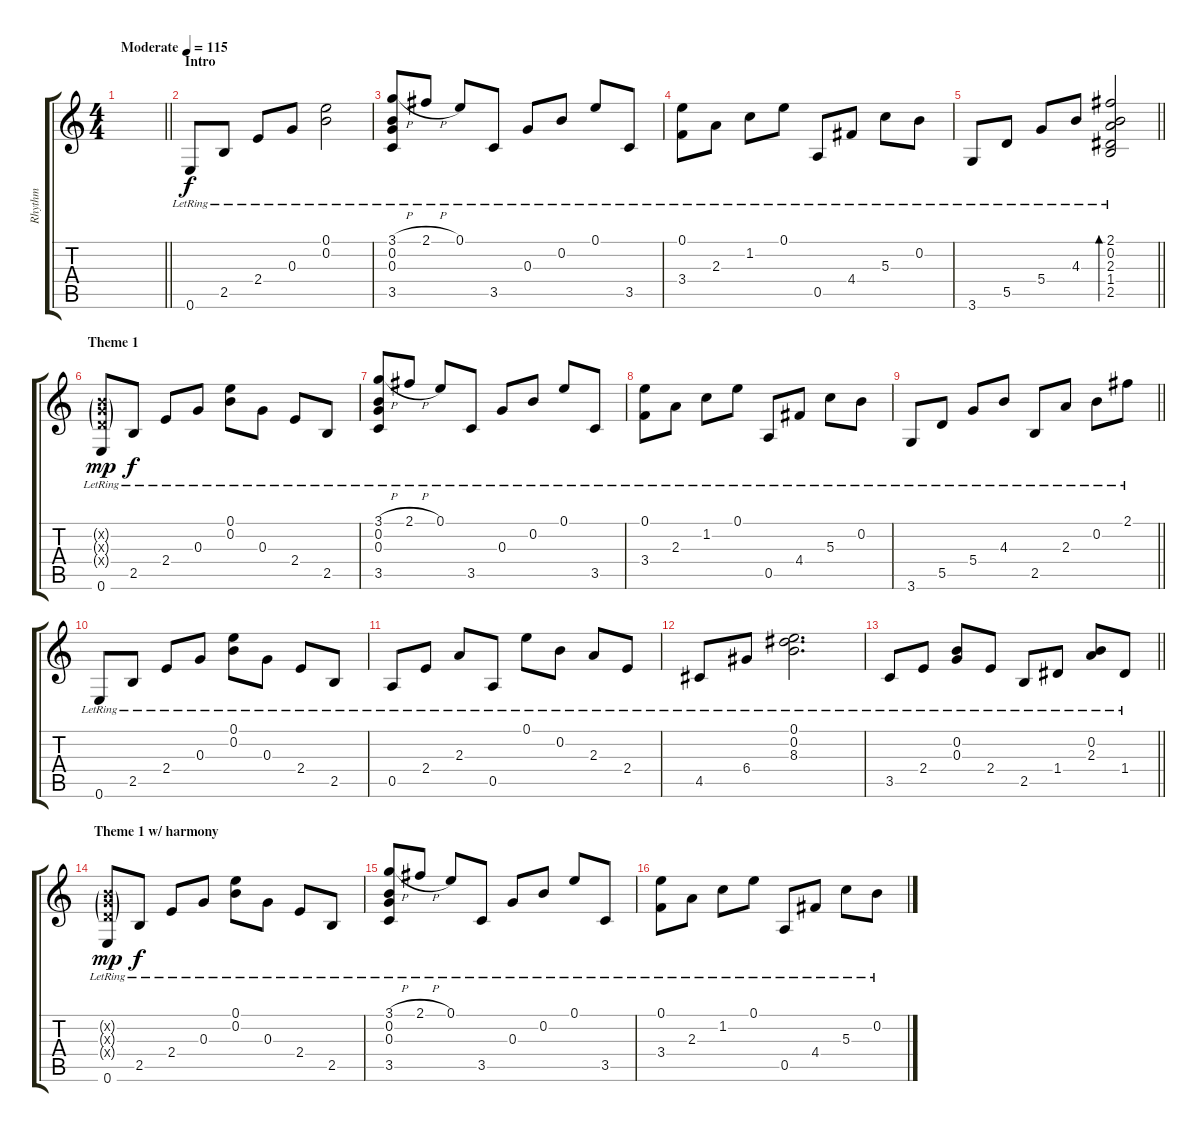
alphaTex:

\track ("Rhythm" "Rhythm") {instrument acousticguitarsteel}
\staff {score tabs}
\tuning (E4 B3 G3 D3 A2 E2) {hide}
\ts (4 4)
\tempo (115 "Moderate")
\clef g2
\barLineRight lightlight
\ks c
|
\section ("" "Intro")
0.6{lr}.8 2.5{lr}.8 2.4{lr}.8 0.3{lr}.8 (0.1{lr} 0.2{lr}).2 |
(3.1{h lr} 0.2{lr} 0.3{lr} 3.5{lr}).8 2.1{h lr}.8 0.1{lr}.8 3.5{lr}.8 0.3{lr}.8 0.2{lr}.8 0.1{lr}.8 3.5{lr}.8 |
(0.1{lr} 3.4{lr}).8 2.3{lr}.8 1.2{lr}.8 0.1{lr}.8 0.5{lr}.8 4.4{lr}.8 5.3{lr}.8 0.2{lr}.8 |
\barLineRight lightlight
3.6{lr}.8 5.5{lr}.8 5.4{lr}.8 4.3{lr}.8 (2.1{lr} 0.2{lr} 2.3{lr} 1.4{lr} 2.5{lr}).2{bd 60} |
\section ("" "Theme 1")
(0.2{g x} 0.3{g x} 0.4{g x} 0.6{lr}).8{dy mp} 2.5{lr}.8{dy f} 2.4{lr}.8 0.3{lr}.8 (0.1{lr} 0.2{lr}).8 0.3{lr}.8 2.4{lr}.8 2.5{lr}.8 |
(3.1{h lr} 0.2{lr} 0.3{lr} 3.5{lr}).8 2.1{h lr}.8 0.1{lr}.8 3.5{lr}.8 0.3{lr}.8 0.2{lr}.8 0.1{lr}.8 3.5{lr}.8 |
(0.1{lr} 3.4{lr}).8 2.3{lr}.8 1.2{lr}.8 0.1{lr}.8 0.5{lr}.8 4.4{lr}.8 5.3{lr}.8 0.2{lr}.8 |
\barLineRight lightlight
3.6{lr}.8 5.5{lr}.8 5.4{lr}.8 4.3{lr}.8 2.5{lr}.8 2.3{lr}.8 0.2{lr}.8 2.1{lr}.8 |
0.6{lr}.8 2.5{lr}.8 2.4{lr}.8 0.3{lr}.8 (0.1{lr} 0.2{lr}).8 0.3{lr}.8 2.4{lr}.8 2.5{lr}.8 |
0.5{lr}.8 2.4{lr}.8 2.3{lr}.8 0.5{lr}.8 0.1{lr}.8 0.2{lr}.8 2.3{lr}.8 2.4{lr}.8 |
4.5{lr}.8 6.4{lr}.8 (0.1{lr} 0.2{lr} 8.3{lr}).2{d} |
\barLineRight lightlight
3.5{lr}.8 2.4{lr}.8 (0.2{lr} 0.3{lr}).8 2.4{lr}.8 2.5{lr}.8 1.4{lr}.8 (0.2{lr} 2.3{lr}).8 1.4{lr}.8 |
\section ("" "Theme 1 w/ harmony")
(0.2{g x} 0.3{g x} 0.4{g x} 0.6{lr}).8{dy mp} 2.5{lr}.8{dy f} 2.4{lr}.8 0.3{lr}.8 (0.1{lr} 0.2{lr}).8 0.3{lr}.8 2.4{lr}.8 2.5{lr}.8 |
(3.1{h lr} 0.2{lr} 0.3{lr} 3.5{lr}).8 2.1{h lr}.8 0.1{lr}.8 3.5{lr}.8 0.3{lr}.8 0.2{lr}.8 0.1{lr}.8 3.5{lr}.8 |
(0.1{lr} 3.4{lr}).8 2.3{lr}.8 1.2{lr}.8 0.1{lr}.8 0.5{lr}.8 4.4{lr}.8 5.3{lr}.8 0.2{lr}.8
